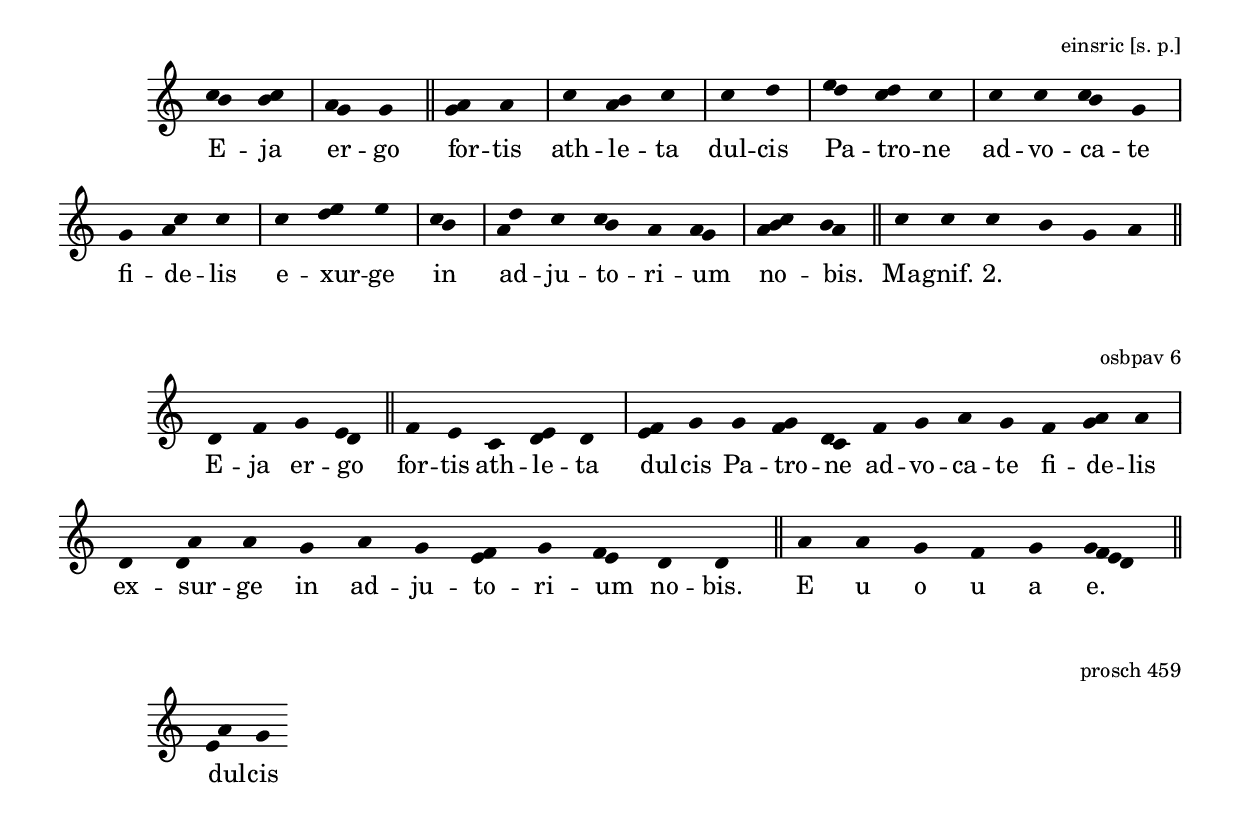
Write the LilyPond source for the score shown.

\version "2.19.32"

\include "../lib/synopsis.ily"

\score {
  \transpose c c' {
    \plainchant
    \melisma { c'4 b } \melisma { b c' } \bar "|" \melisma { a g } g \bar "||"
    \melisma { g a } a \bar "|" c' \melisma { a b } c' \bar "|"
    c' d' \bar "|" \melisma { e' d' } \melisma { c' d' } c' \bar "|"
    c' c' \melisma { c' b } g \bar "|" g \melisma { a c' } c' \bar "|"
    c' \melisma { d' e' } e' \bar "|"
    \melisma { c' b } \bar "|" \melisma { a d' } c' \melisma { c' b } a \melisma { a g } \bar "|" \melisma { a b c' } \melisma { b a } \bar "||"
    c' c' c' b g a \bar "||"
  }
  \addlyrics {
    E -- ja er -- go
    for -- tis ath -- le -- ta
    dul -- cis Pa -- tro -- ne
    ad -- vo -- ca -- te fi -- de -- lis
    e -- xur -- ge % sic
    in ad -- ju -- to -- ri -- um no -- bis.
    Ma -- gnif. "2."
  }
  \header {
    quid = "antiphona"
    fontes = "einsric [s. p.]"
  }
}

\score {
  \transpose c c' {
    \plainchant
    d4 f g \melisma { e d } \bar "||"
    f e c \melisma { d e } d \bar "|"
    \melisma { e f } g g \melisma { f g } \melisma { d c } f g a g f \melisma { g a } a \bar "|"
    d \melisma { d a } a g a g \melisma { e f } g \melisma { f e } d d \bar "||"
    a a g f g \melisma { g f e d } \bar "||"
  }
  \addlyrics {
    E -- ja er -- go
    for -- tis ath -- le -- ta
    dul -- cis Pa -- tro -- ne ad -- vo -- ca -- te fi -- de -- lis
    ex -- sur -- ge in ad -- ju -- to -- ri -- um no -- bis.
    E u o u a e.
  }
  \header {
    quid = "antiphona"
    fontes = "osbpav 6"
  }
}

\score {
  \transpose c c' {
    \plainchant
    \melisma { e a } g
  }
  \addlyrics {
    dul -- cis
  }
  \header {
    fontes = "prosch 459"
  }
}

%{
\score {
  \transpose c c' {
    \plainchant

  }
  \addlyrics {

  }
  \header {
    fontes = ""
  }
}
%}